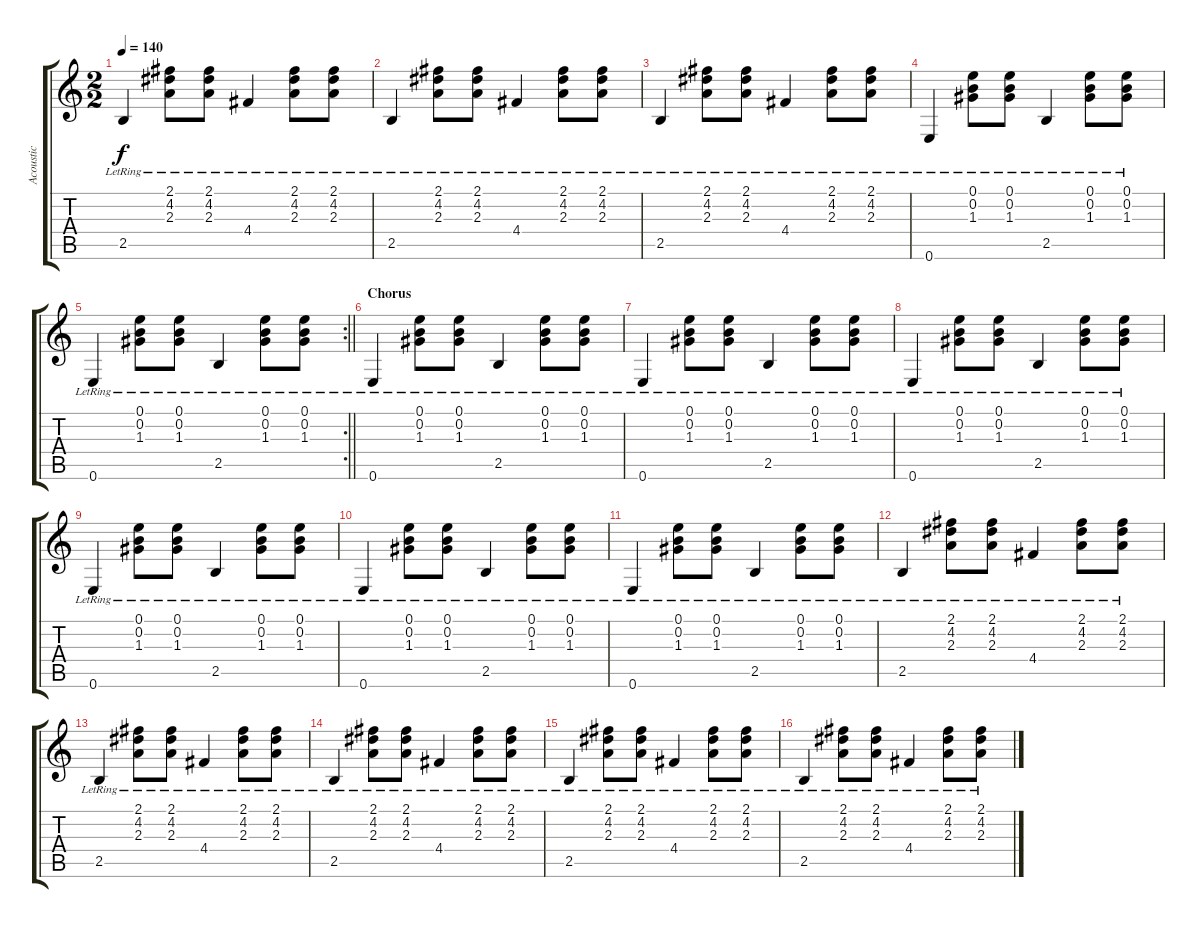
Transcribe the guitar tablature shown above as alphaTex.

\track ("Acoustic" "Acoustic") {instrument acousticguitarnylon}
\staff {score tabs}
\tuning (E4 B3 G3 D3 A2 E2) {hide}
\ts (2 2)
\tempo 140
\clef g2
\ks c
2.5{lr}.4{dy f} (2.1{lr} 4.2{lr} 2.3{lr}).8 (2.1{lr} 4.2{lr} 2.3{lr}).8 4.4{lr}.4 (2.1{lr} 4.2{lr} 2.3{lr}).8 (2.1{lr} 4.2{lr} 2.3{lr}).8 |
2.5{lr}.4 (2.1{lr} 4.2{lr} 2.3{lr}).8 (2.1{lr} 4.2{lr} 2.3{lr}).8 4.4{lr}.4 (2.1{lr} 4.2{lr} 2.3{lr}).8 (2.1{lr} 4.2{lr} 2.3{lr}).8 |
2.5{lr}.4 (2.1{lr} 4.2{lr} 2.3{lr}).8 (2.1{lr} 4.2{lr} 2.3{lr}).8 4.4{lr}.4 (2.1{lr} 4.2{lr} 2.3{lr}).8 (2.1{lr} 4.2{lr} 2.3{lr}).8 |
0.6{lr}.4 (0.1{lr} 0.2{lr} 1.3{lr}).8 (0.1{lr} 0.2{lr} 1.3{lr}).8 2.5{lr}.4 (0.1{lr} 0.2{lr} 1.3{lr}).8 (0.1{lr} 0.2{lr} 1.3{lr}).8 |
\rc 2
\barLineRight lightlight
0.6{lr}.4 (0.1{lr} 0.2{lr} 1.3{lr}).8 (0.1{lr} 0.2{lr} 1.3{lr}).8 2.5{lr}.4 (0.1{lr} 0.2{lr} 1.3{lr}).8 (0.1{lr} 0.2{lr} 1.3{lr}).8 |
\section ("" "Chorus")
0.6{lr}.4 (0.1{lr} 0.2{lr} 1.3{lr}).8 (0.1{lr} 0.2{lr} 1.3{lr}).8 2.5{lr}.4 (0.1{lr} 0.2{lr} 1.3{lr}).8 (0.1{lr} 0.2{lr} 1.3{lr}).8 |
0.6{lr}.4 (0.1{lr} 0.2{lr} 1.3{lr}).8 (0.1{lr} 0.2{lr} 1.3{lr}).8 2.5{lr}.4 (0.1{lr} 0.2{lr} 1.3{lr}).8 (0.1{lr} 0.2{lr} 1.3{lr}).8 |
0.6{lr}.4 (0.1{lr} 0.2{lr} 1.3{lr}).8 (0.1{lr} 0.2{lr} 1.3{lr}).8 2.5{lr}.4 (0.1{lr} 0.2{lr} 1.3{lr}).8 (0.1{lr} 0.2{lr} 1.3{lr}).8 |
0.6{lr}.4 (0.1{lr} 0.2{lr} 1.3{lr}).8 (0.1{lr} 0.2{lr} 1.3{lr}).8 2.5{lr}.4 (0.1{lr} 0.2{lr} 1.3{lr}).8 (0.1{lr} 0.2{lr} 1.3{lr}).8 |
0.6{lr}.4 (0.1{lr} 0.2{lr} 1.3{lr}).8 (0.1{lr} 0.2{lr} 1.3{lr}).8 2.5{lr}.4 (0.1{lr} 0.2{lr} 1.3{lr}).8 (0.1{lr} 0.2{lr} 1.3{lr}).8 |
0.6{lr}.4 (0.1{lr} 0.2{lr} 1.3{lr}).8 (0.1{lr} 0.2{lr} 1.3{lr}).8 2.5{lr}.4 (0.1{lr} 0.2{lr} 1.3{lr}).8 (0.1{lr} 0.2{lr} 1.3{lr}).8 |
2.5{lr}.4 (2.1{lr} 4.2{lr} 2.3{lr}).8 (2.1{lr} 4.2{lr} 2.3{lr}).8 4.4{lr}.4 (2.1{lr} 4.2{lr} 2.3{lr}).8 (2.1{lr} 4.2{lr} 2.3{lr}).8 |
2.5{lr}.4 (2.1{lr} 4.2{lr} 2.3{lr}).8 (2.1{lr} 4.2{lr} 2.3{lr}).8 4.4{lr}.4 (2.1{lr} 4.2{lr} 2.3{lr}).8 (2.1{lr} 4.2{lr} 2.3{lr}).8 |
2.5{lr}.4 (2.1{lr} 4.2{lr} 2.3{lr}).8 (2.1{lr} 4.2{lr} 2.3{lr}).8 4.4{lr}.4 (2.1{lr} 4.2{lr} 2.3{lr}).8 (2.1{lr} 4.2{lr} 2.3{lr}).8 |
2.5{lr}.4 (2.1{lr} 4.2{lr} 2.3{lr}).8 (2.1{lr} 4.2{lr} 2.3{lr}).8 4.4{lr}.4 (2.1{lr} 4.2{lr} 2.3{lr}).8 (2.1{lr} 4.2{lr} 2.3{lr}).8 |
2.5{lr}.4 (2.1{lr} 4.2{lr} 2.3{lr}).8 (2.1{lr} 4.2{lr} 2.3{lr}).8 4.4{lr}.4 (2.1{lr} 4.2{lr} 2.3{lr}).8 (2.1{lr} 4.2{lr} 2.3{lr}).8
